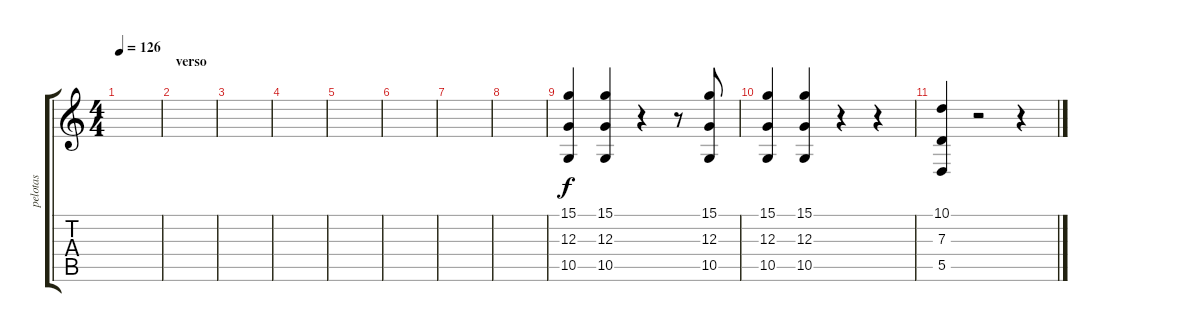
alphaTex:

\track ("pelotas" "pelotas") {instrument honkytonkpiano}
\staff {score tabs}
\tuning (E4 B3 G3 D3 A2 E2) {hide}
\ts (4 4)
\tempo 126
\clef g2
\ks c
|
\section ("" "verso")
|
|
|
|
|
|
|
\section ("" "")
(15.1 12.3 10.5).4 (15.1 12.3 10.5).4 r.4 r.8 (15.1 12.3 10.5).8 |
(15.1 12.3 10.5).4 (15.1 12.3 10.5).4 r.4 r.4 |
(10.1 7.3 5.5).4 r.2 r.4
